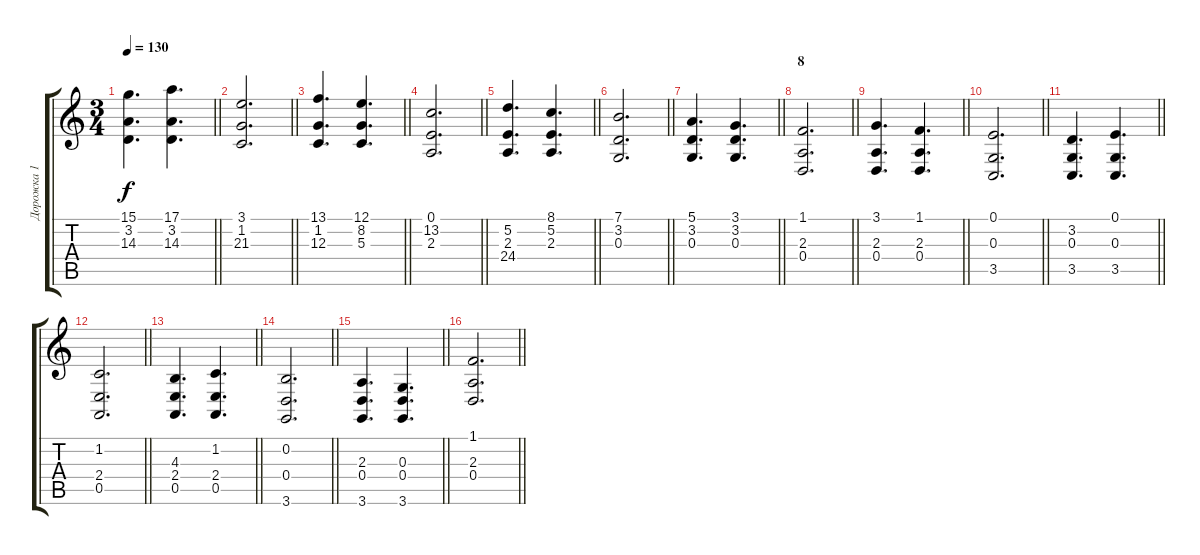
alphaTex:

\track ("Дорожка 1" "Дорожка 1") {instrument stringensemble2}
\staff {score tabs}
\tuning (E4 B3 G3 D3 A2 E2) {hide}
\ts (3 4)
\tempo 130
\clef g2
\barLineRight lightlight
\ks c
(15.1 3.2 14.3).4{d dy f} (17.1 3.2 14.3).4{d} |
\barLineRight lightlight
(3.1 1.2 21.3).2{d} |
\barLineRight lightlight
(13.1 1.2 12.3).4{d} (12.1 8.2 5.3).4{d} |
\barLineRight lightlight
(0.1 13.2 2.3).2{d} |
\barLineRight lightlight
(5.2 2.3 24.4).4{d} (8.1 5.2 2.3).4{d} |
\barLineRight lightlight
(7.1 3.2 0.3).2{d} |
\barLineRight lightlight
(5.1 3.2 0.3).4{d} (3.1 3.2 0.3).4{d} |
\section ("" "8")
\barLineRight lightlight
(1.1 2.3 0.4).2{d} |
\barLineRight lightlight
(3.1 2.3 0.4).4{d} (1.1 2.3 0.4).4{d} |
\barLineRight lightlight
(0.1 0.3 3.5).2{d} |
\barLineRight lightlight
(3.2 0.3 3.5).4{d} (0.1 0.3 3.5).4{d} |
\barLineRight lightlight
(1.2 2.4 0.5).2{d} |
\barLineRight lightlight
(4.3 2.4 0.5).4{d} (1.2 2.4 0.5).4{d} |
\barLineRight lightlight
(0.2 0.4 3.6).2{d} |
\barLineRight lightlight
(2.3 0.4 3.6).4{d} (0.3 0.4 3.6).4{d} |
\barLineRight lightlight
(1.1 2.3 0.4).2{d}
